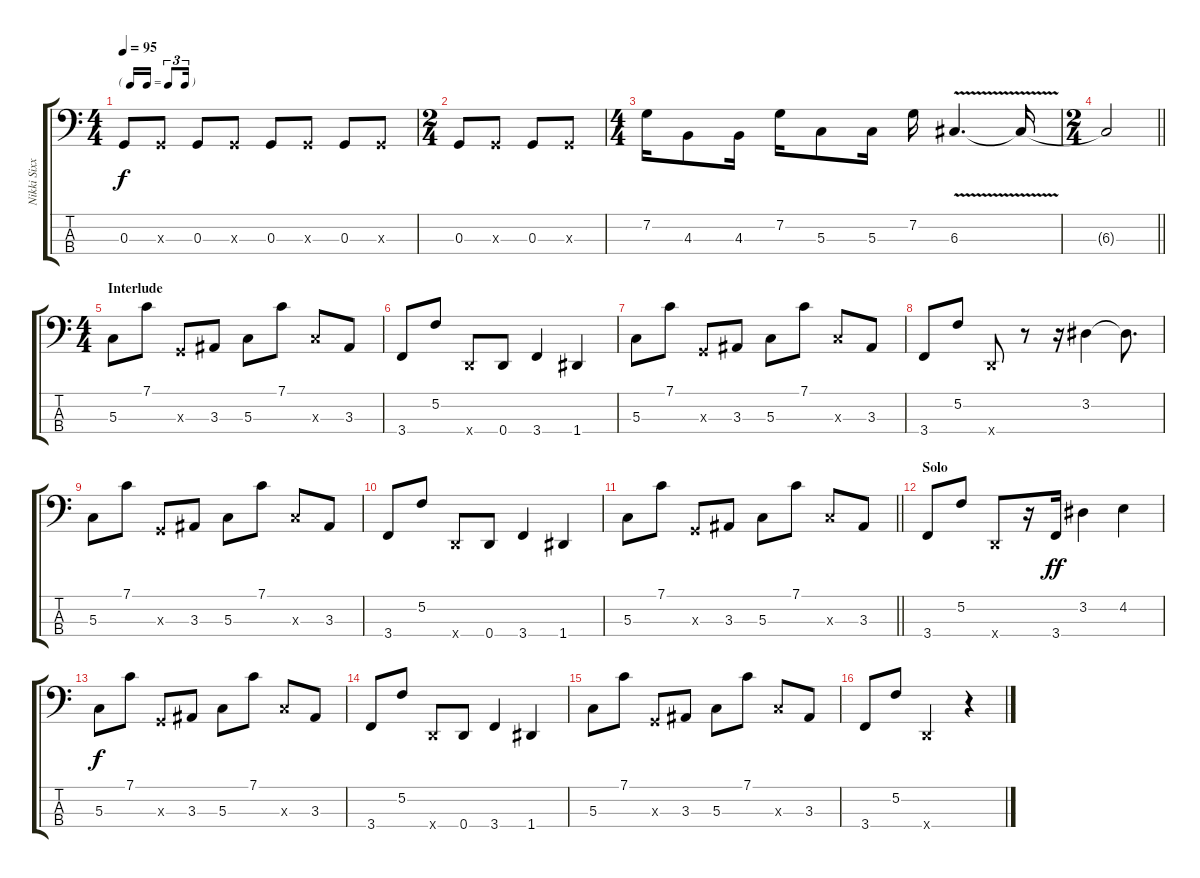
\track ("Nikki Sixx" "Nikki Sixx") {instrument electricbasspick}
\staff {score tabs}
\tuning (F2 C2 G1 D1) {hide}
\ts (4 4)
\tf triplet16th
\tempo 95
\clef f4
\ks c
0.3.8{dy f} 0.3{x}.8 0.3.8 0.3{x}.8 0.3.8 0.3{x}.8 0.3.8 0.3{x}.8 |
\ts (2 4)
0.3.8 0.3{x}.8 0.3.8 0.3{x}.8 |
\ts (4 4)
7.2.16 4.3.8 4.3.16 7.2.16 5.3.8 5.3.16 7.2.16 6.3{v}.4{d} 6.3{t}.16 |
\ts (2 4)
\barLineRight lightlight
6.3{t}.2 |
\ts (4 4)
\section ("" "Interlude")
5.3.8{instrument slapbass1} 7.1.8 0.3{x}.8 3.3.8 5.3.8 7.1.8 5.3{x}.8 3.3.8 |
3.4.8 5.2.8 0.4{x}.8 0.4.8 3.4.4 1.4.4 |
5.3.8 7.1.8 0.3{x}.8 3.3.8 5.3.8 7.1.8 5.3{x}.8 3.3.8 |
3.4.8 5.2.8 0.4{x}.8 r.8 r.16 3.2.4 3.2{t}.8{d} |
5.3.8 7.1.8 0.3{x}.8 3.3.8 5.3.8 7.1.8 5.3{x}.8 3.3.8 |
3.4.8 5.2.8 0.4{x}.8 0.4.8 3.4.4 1.4.4 |
\barLineRight lightlight
5.3.8 7.1.8 0.3{x}.8 3.3.8 5.3.8 7.1.8 5.3{x}.8 3.3.8 |
\section ("" "Solo")
3.4.8 5.2.8 0.4{x}.8 r.16 3.4.16{dy ff} 3.2.4 4.2.4 |
5.3.8{dy f} 7.1.8 0.3{x}.8 3.3.8 5.3.8 7.1.8 5.3{x}.8 3.3.8 |
3.4.8 5.2.8 0.4{x}.8 0.4.8 3.4.4 1.4.4 |
5.3.8 7.1.8 0.3{x}.8 3.3.8 5.3.8 7.1.8 5.3{x}.8 3.3.8 |
3.4.8 5.2.8 0.4{x}.2 r.4
